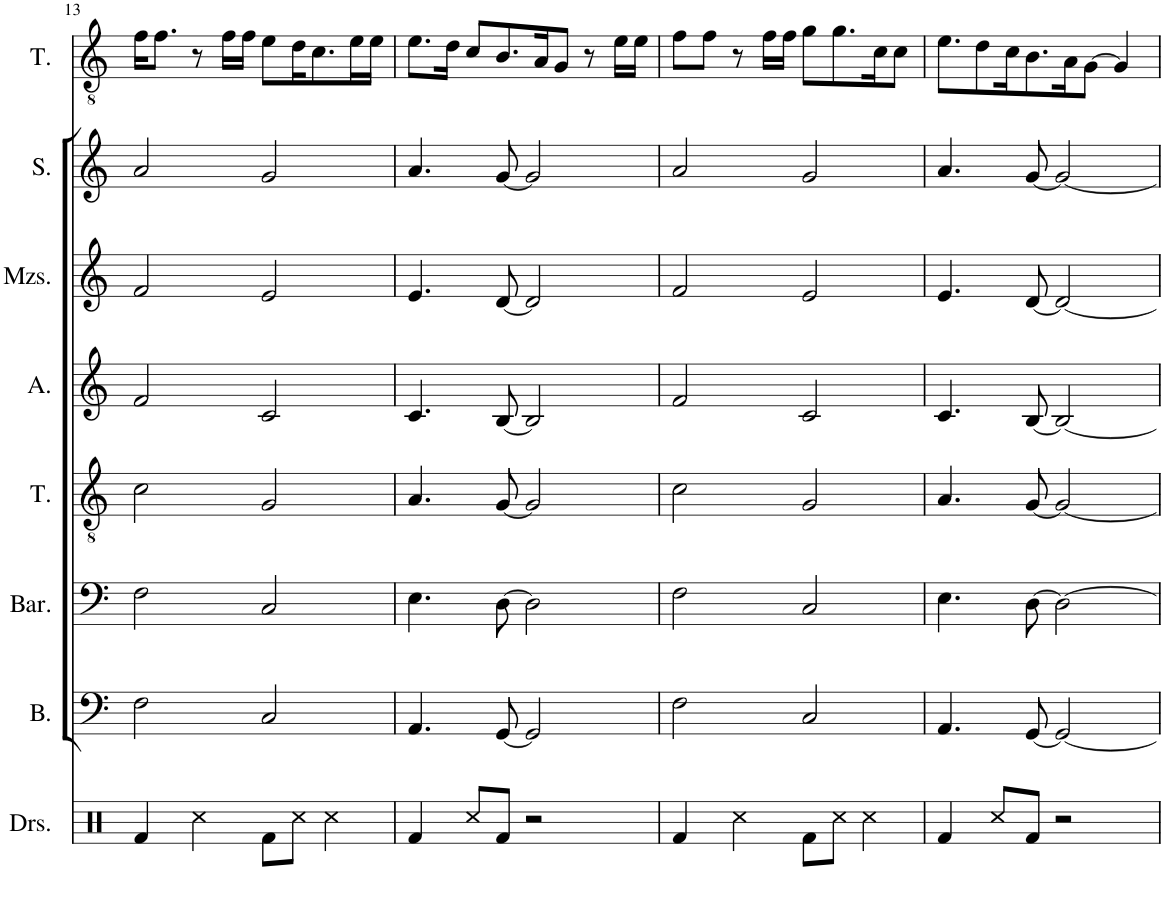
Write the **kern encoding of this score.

**kern	**kern	**kern	**kern	**kern	**kern	**kern	**kern
*part8	*part7	*part6	*part5	*part4	*part3	*part2	*part1
*staff8	*staff7	*staff6	*staff5	*staff4	*staff3	*staff2	*staff1
*I"Drumset	*I"Bass	*I"Baritone	*I"Tenor	*I"Alto	*I"Mezzo-soprano	*I"Soprano	*I"Tenor
*I'Drs.	*I'B.	*I'Bar.	*I'T.	*I'A.	*I'Mzs.	*I'S.	*I'T.
!!LO:PB:g=z
*clefX	*clefF4	*clefF4	*clefGv2	*clefG2	*clefG2	*clefG2	*clefGv2
*k[]	*k[]	*k[]	*k[]	*k[]	*k[]	*k[]	*k[]
*M4/4	*M4/4	*M4/4	*M4/4	*M4/4	*M4/4	*M4/4	*M4/4
=13	=13	=13	=13	=13	=13	=13	=13
4Rf/	2F\	2F\	2c\	2f/	2f/	2a/	16f\KL
.	.	.	.	.	.	.	8.f\J
4Rcc\	.	.	.	.	.	.	8r
.	.	.	.	.	.	.	16f\LL
.	.	.	.	.	.	.	16f\JJ
8Rf\L	2C/	2C/	2G/	2c/	2e/	2g/	8e\L
8Rcc\J	.	.	.	.	.	.	16d\K
.	.	.	.	.	.	.	8.c\
4Rcc\	.	.	.	.	.	.	.
.	.	.	.	.	.	.	16e\L
.	.	.	.	.	.	.	16e\JJ
=14	=14	=14	=14	=14	=14	=14	=14
4Rf/	4.AA/	4.E\	4.A/	4.c/	4.e/	4.a/	8.e\L
.	.	.	.	.	.	.	16d\Jk
8Rcc/L	.	.	.	.	.	.	8c/L
8Rf/J	[8GG/	[8D\	[8G/	[8B/	[8d/	[8g/	8.B/
2r	2GG/]	2D\]	2G/]	2B/]	2d/]	2g/]	.
.	.	.	.	.	.	.	16A/K
.	.	.	.	.	.	.	8G/J
.	.	.	.	.	.	.	8r
.	.	.	.	.	.	.	16e\LL
.	.	.	.	.	.	.	16e\JJ
=15	=15	=15	=15	=15	=15	=15	=15
4Rf/	2F\	2F\	2c\	2f/	2f/	2a/	8f\L
.	.	.	.	.	.	.	8f\J
4Rcc\	.	.	.	.	.	.	8r
.	.	.	.	.	.	.	16f\LL
.	.	.	.	.	.	.	16f\JJ
8Rf\L	2C/	2C/	2G/	2c/	2e/	2g/	8g\L
8Rcc\J	.	.	.	.	.	.	8.g\
4Rcc\	.	.	.	.	.	.	.
.	.	.	.	.	.	.	16c\K
.	.	.	.	.	.	.	8c\J
=16	=16	=16	=16	=16	=16	=16	=16
4Rf/	4.AA/	4.E\	4.A/	4.c/	4.e/	4.a/	8.e\L
.	.	.	.	.	.	.	8d\
8Rcc/L	.	.	.	.	.	.	.
.	.	.	.	.	.	.	16c\K
8Rf/J	[8GG/	[8D\	[8G/	[8B/	[8d/	[8g/	8.B\
2r	2GG/_	2D\_	2G/_	2B/_	2d/_	2g/_	.
.	.	.	.	.	.	.	16A\K
.	.	.	.	.	.	.	[8G\J
.	.	.	.	.	.	.	4G/]
=	=	=	=	=	=	=	=
*-	*-	*-	*-	*-	*-	*-	*-
